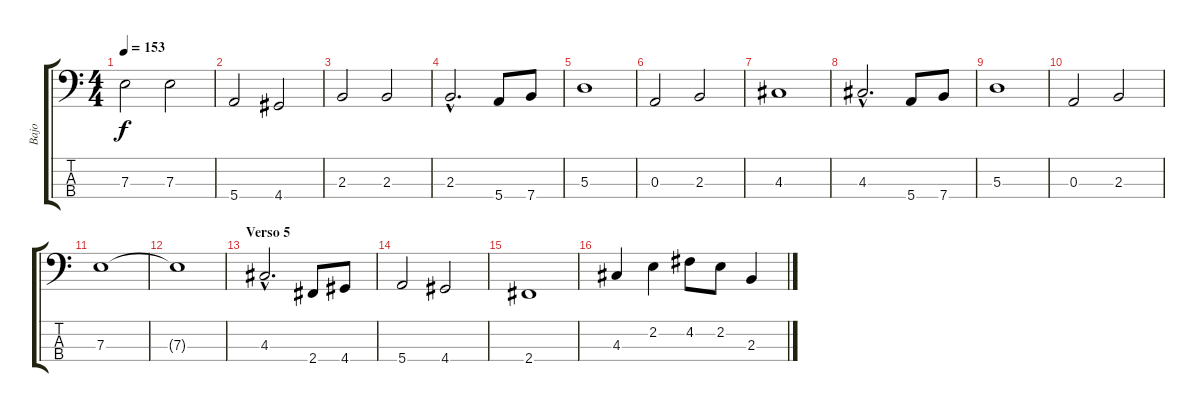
\track ("Bajo" "Bajo") {instrument electricbassfinger}
\staff {score tabs}
\tuning (G2 D2 A1 E1) {hide}
\ts (4 4)
\tempo 153
\clef f4
\ks c
7.3.2{dy f} 7.3.2 |
5.4.2 4.4.2 |
2.3.2 2.3.2 |
2.3{hac}.2{d} 5.4.8 7.4.8 |
5.3.1 |
0.3.2 2.3.2 |
4.3.1 |
4.3{hac}.2{d} 5.4.8 7.4.8 |
5.3.1 |
0.3.2 2.3.2 |
7.3.1 |
7.3{t}.1 |
\section ("" "Verso 5")
4.3{hac}.2{d} 2.4.8 4.4.8 |
5.4.2 4.4.2 |
2.4.1 |
4.3.4 2.2.4 4.2.8 2.2.8 2.3.4
